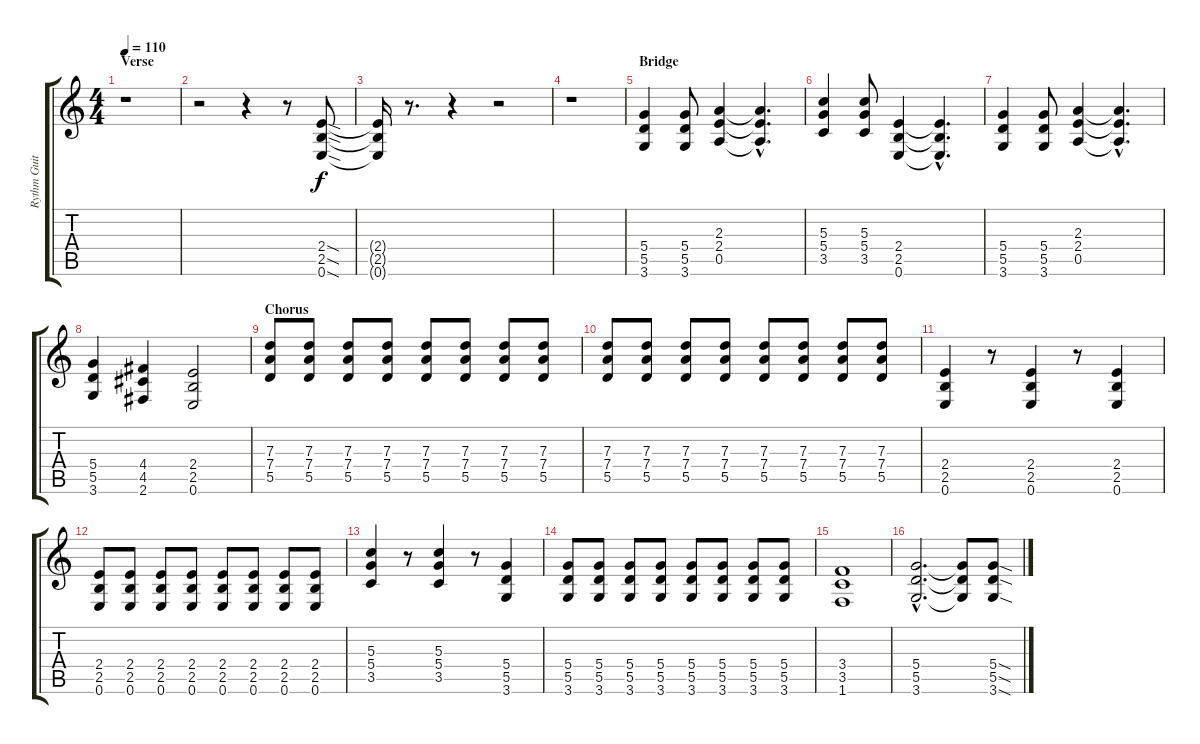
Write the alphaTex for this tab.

\track ("Rythm Guitar" "Rythm Guit") {instrument distortionguitar}
\staff {score tabs}
\tuning (E4 B3 G3 D3 A2 E2) {hide}
\ts (4 4)
\section ("" "Verse")
\tempo 110
\clef g2
\ks c
r.1{dy f} |
r.2 r.4 r.8 (2.4{sod} 2.5{sod} 0.6{sod}).8 |
(2.4{t} 2.5{t} 0.6{t}).16 r.8{d} r.4 r.2 |
r.1 |
\section ("" "Bridge")
(5.4 5.5 3.6).4 (5.4 5.5 3.6).8 (2.3 2.4 0.5).4 (2.3{hac t} 2.4{hac t} 0.5{hac t}).4{d} |
(5.3 5.4 3.5).4 (5.3 5.4 3.5).8 (2.4 2.5 0.6).4 (2.4{hac t} 2.5{hac t} 0.6{hac t}).4{d} |
(5.4 5.5 3.6).4 (5.4 5.5 3.6).8 (2.3 2.4 0.5).4 (2.3{hac t} 2.4{hac t} 0.5{hac t}).4{d} |
(5.4 5.5 3.6).4 (4.4 4.5 2.6).4 (2.4 2.5 0.6).2 |
\section ("" "Chorus")
(7.3 7.4 5.5).8 (7.3 7.4 5.5).8 (7.3 7.4 5.5).8 (7.3 7.4 5.5).8 (7.3 7.4 5.5).8 (7.3 7.4 5.5).8 (7.3 7.4 5.5).8 (7.3 7.4 5.5).8 |
(7.3 7.4 5.5).8 (7.3 7.4 5.5).8 (7.3 7.4 5.5).8 (7.3 7.4 5.5).8 (7.3 7.4 5.5).8 (7.3 7.4 5.5).8 (7.3 7.4 5.5).8 (7.3 7.4 5.5).8 |
(2.4 2.5 0.6).4 r.8 (2.4 2.5 0.6).4 r.8 (2.4 2.5 0.6).4 |
(2.4 2.5 0.6).8 (2.4 2.5 0.6).8 (2.4 2.5 0.6).8 (2.4 2.5 0.6).8 (2.4 2.5 0.6).8 (2.4 2.5 0.6).8 (2.4 2.5 0.6).8 (2.4 2.5 0.6).8 |
(5.3 5.4 3.5).4 r.8 (5.3 5.4 3.5).4 r.8 (5.4 5.5 3.6).4 |
(5.4 5.5 3.6).8 (5.4 5.5 3.6).8 (5.4 5.5 3.6).8 (5.4 5.5 3.6).8 (5.4 5.5 3.6).8 (5.4 5.5 3.6).8 (5.4 5.5 3.6).8 (5.4 5.5 3.6).8 |
(3.4 3.5 1.6).1 |
(5.4{hac} 5.5{hac} 3.6{hac}).2{d} (5.4{t} 5.5{t} 3.6{t}).8 (5.4{sod} 5.5{sod} 3.6{sod}).8
